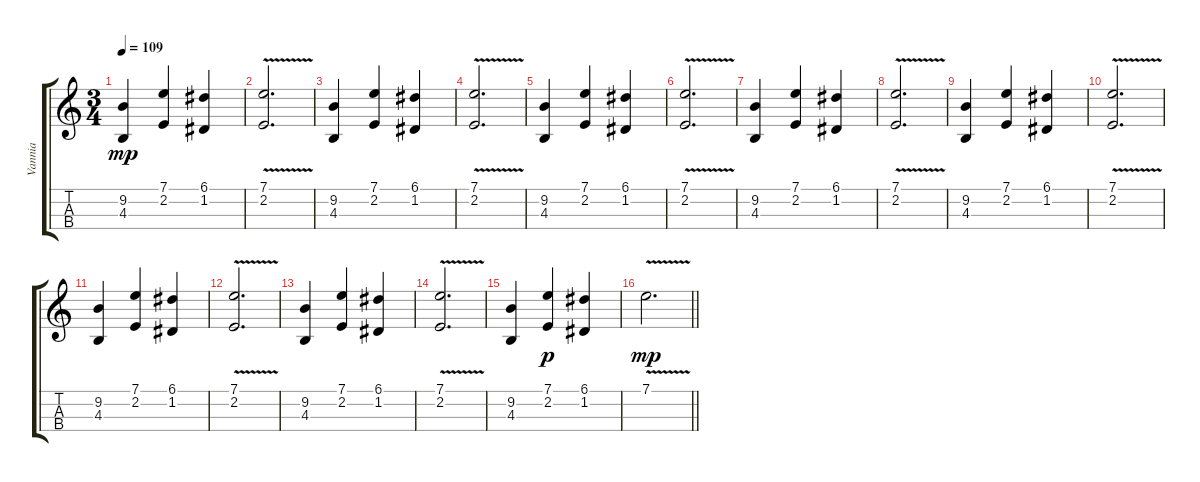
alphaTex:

\track ("Vannia" "Vannia") {instrument viola}
\staff {score tabs}
\tuning (A4 D4 G3 C3) {hide}
\ts (3 4)
\tempo 109
\clef g2
\ks c
(9.2 4.3).4{dy mp} (7.1 2.2).4 (6.1 1.2).4 |
(7.1{v} 2.2{v}).2{d} |
(9.2 4.3).4 (7.1 2.2).4 (6.1 1.2).4 |
(7.1{v} 2.2{v}).2{d} |
(9.2 4.3).4 (7.1 2.2).4 (6.1 1.2).4 |
(7.1{v} 2.2{v}).2{d} |
(9.2 4.3).4 (7.1 2.2).4 (6.1 1.2).4 |
(7.1{v} 2.2{v}).2{d} |
(9.2 4.3).4 (7.1 2.2).4 (6.1 1.2).4 |
(7.1{v} 2.2{v}).2{d} |
(9.2 4.3).4 (7.1 2.2).4 (6.1 1.2).4 |
(7.1{v} 2.2{v}).2{d} |
(9.2 4.3).4 (7.1 2.2).4 (6.1 1.2).4 |
(7.1{v} 2.2{v}).2{d} |
(9.2 4.3).4 (7.1 2.2).4{dy p} (6.1 1.2).4 |
\barLineRight lightlight
7.1{v}.2{d dy mp}
